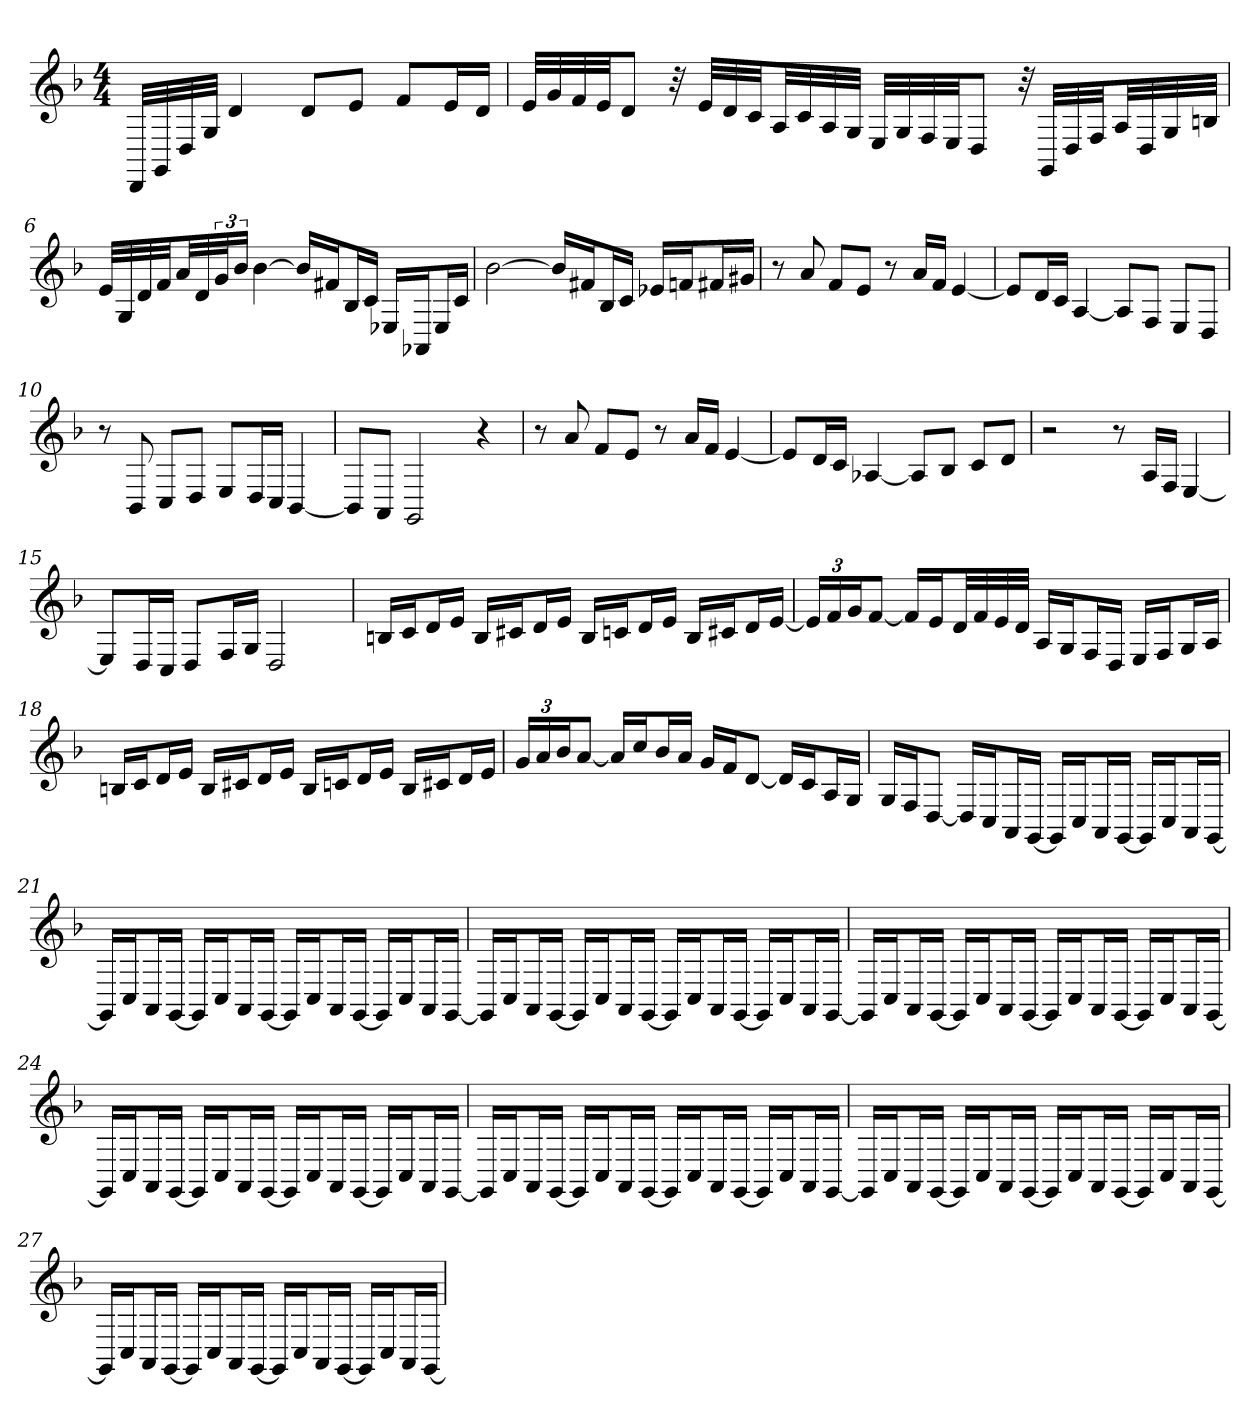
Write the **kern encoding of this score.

**kern
*part1
*staff1
*clefG2
*k[b-]
*d:
*M4/4
=
32DD/LLL
32GG/
32D/
32G/JJJ
4d
8d/L
8e/J
8f/L
16e/L
16d/JJ
=5
32e/LLL
32g/
32f/
32e/JJ
8d/J
32r
32e/LLL
32d/
32c/JJ
32A/LL
32c/
32A/
32G/JJJ
32E/LLL
32G/
32F/
32E/JJ
8D/J
32r
32GG/LLL
32D/
32F/JJ
32A/LL
32D/
32G/
32Bn/JJJ
=6
32e/LLL
32G/
32d/
32f/JJ
32a/LL
32d/
48g/J
24b-/JJ
[4b-
16b-/LL]
16f#X/J
16B-/L
16c/JJ
16E-X/LL
16AA-X/J
16E-/L
16c/JJ
=7
[2b-
16b-/LL]
16f#X/J
16B-/L
16c/JJ
16e-X/LL
16fn/J
16f#X/L
16g#X/JJ
=8
8r
8a
8f/L
8e/J
8r
16a/LL
16f/JJ
[4e
=9
8e/L]
16d/L
16c/JJ
[4A
8A/L]
8F/J
8E/L
8D/J
=10
8r
8BB-
8C/L
8D/J
8E/L
16D/L
16C/JJ
[4BB-
=11
8BB-/L]
8AA/J
2GG
4r
=12
8r
8a
8f/L
8e/J
8r
16a/LL
16f/JJ
[4e
=13
8e/L]
16d/L
16c/JJ
[4A-X
8A-/L]
8B-/J
8c/L
8d/J
=14
2r
8r
16A/LL
16F/JJ
[4E
=15
8E/L]
16D/L
16C/JJ
8D/L
16F/L
16G/JJ
2D
=16
16Bn/LL
16c/J
16d/L
16e/JJ
16B/LL
16c#X/J
16d/L
16e/JJ
16B/LL
16cn/J
16d/L
16e/JJ
16B/LL
16c#X/J
16d/L
[16e/JJ
=17
24e/LL]
24f/
24g/J
[8f/J
16f/LL]
16e/J
32d/LL
32f/
32e/
32d/JJJ
16A/LL
16G/J
16F/L
16D/JJ
16E/LL
16F/J
16G/L
16A/JJ
=18
16Bn/LL
16c/J
16d/L
16e/JJ
16B/LL
16c#X/J
16d/L
16e/JJ
16B/LL
16cn/J
16d/L
16e/JJ
16B/LL
16c#X/J
16d/L
16e/JJ
=19
24g/LL
24a/
24b-/J
[8a/J
16a/LL]
16cc/J
16b-/L
16a/JJ
16g/LL
16f/J
[8d/J
16d/LL]
16c/J
16A/L
16G/JJ
=20
16G/LL
16F/J
[8D/J
16D/LL]
16C/J
16AA/L
[16GG/JJ
16GG/LL]
16C/J
16AA/L
[16GG/JJ
16GG/LL]
16C/J
16AA/L
[16GG/JJ
=21
16GG/LL]
16C/J
16AA/L
[16GG/JJ
16GG/LL]
16C/J
16AA/L
[16GG/JJ
16GG/LL]
16C/J
16AA/L
[16GG/JJ
16GG/LL]
16C/J
16AA/L
[16GG/JJ
=22
16GG/LL]
16C/J
16AA/L
[16GG/JJ
16GG/LL]
16C/J
16AA/L
[16GG/JJ
16GG/LL]
16C/J
16AA/L
[16GG/JJ
16GG/LL]
16C/J
16AA/L
[16GG/JJ
=23
16GG/LL]
16C/J
16AA/L
[16GG/JJ
16GG/LL]
16C/J
16AA/L
[16GG/JJ
16GG/LL]
16C/J
16AA/L
[16GG/JJ
16GG/LL]
16C/J
16AA/L
[16GG/JJ
=24
16GG/LL]
16C/J
16AA/L
[16GG/JJ
16GG/LL]
16C/J
16AA/L
[16GG/JJ
16GG/LL]
16C/J
16AA/L
[16GG/JJ
16GG/LL]
16C/J
16AA/L
[16GG/JJ
=25
16GG/LL]
16C/J
16AA/L
[16GG/JJ
16GG/LL]
16C/J
16AA/L
[16GG/JJ
16GG/LL]
16C/J
16AA/L
[16GG/JJ
16GG/LL]
16C/J
16AA/L
[16GG/JJ
=26
16GG/LL]
16C/J
16AA/L
[16GG/JJ
16GG/LL]
16C/J
16AA/L
[16GG/JJ
16GG/LL]
16C/J
16AA/L
[16GG/JJ
16GG/LL]
16C/J
16AA/L
[16GG/JJ
=27
16GG/LL]
16C/J
16AA/L
[16GG/JJ
16GG/LL]
16C/J
16AA/L
[16GG/JJ
16GG/LL]
16C/J
16AA/L
[16GG/JJ
16GG/LL]
16C/J
16AA/L
[16GG/JJ
=
*-
